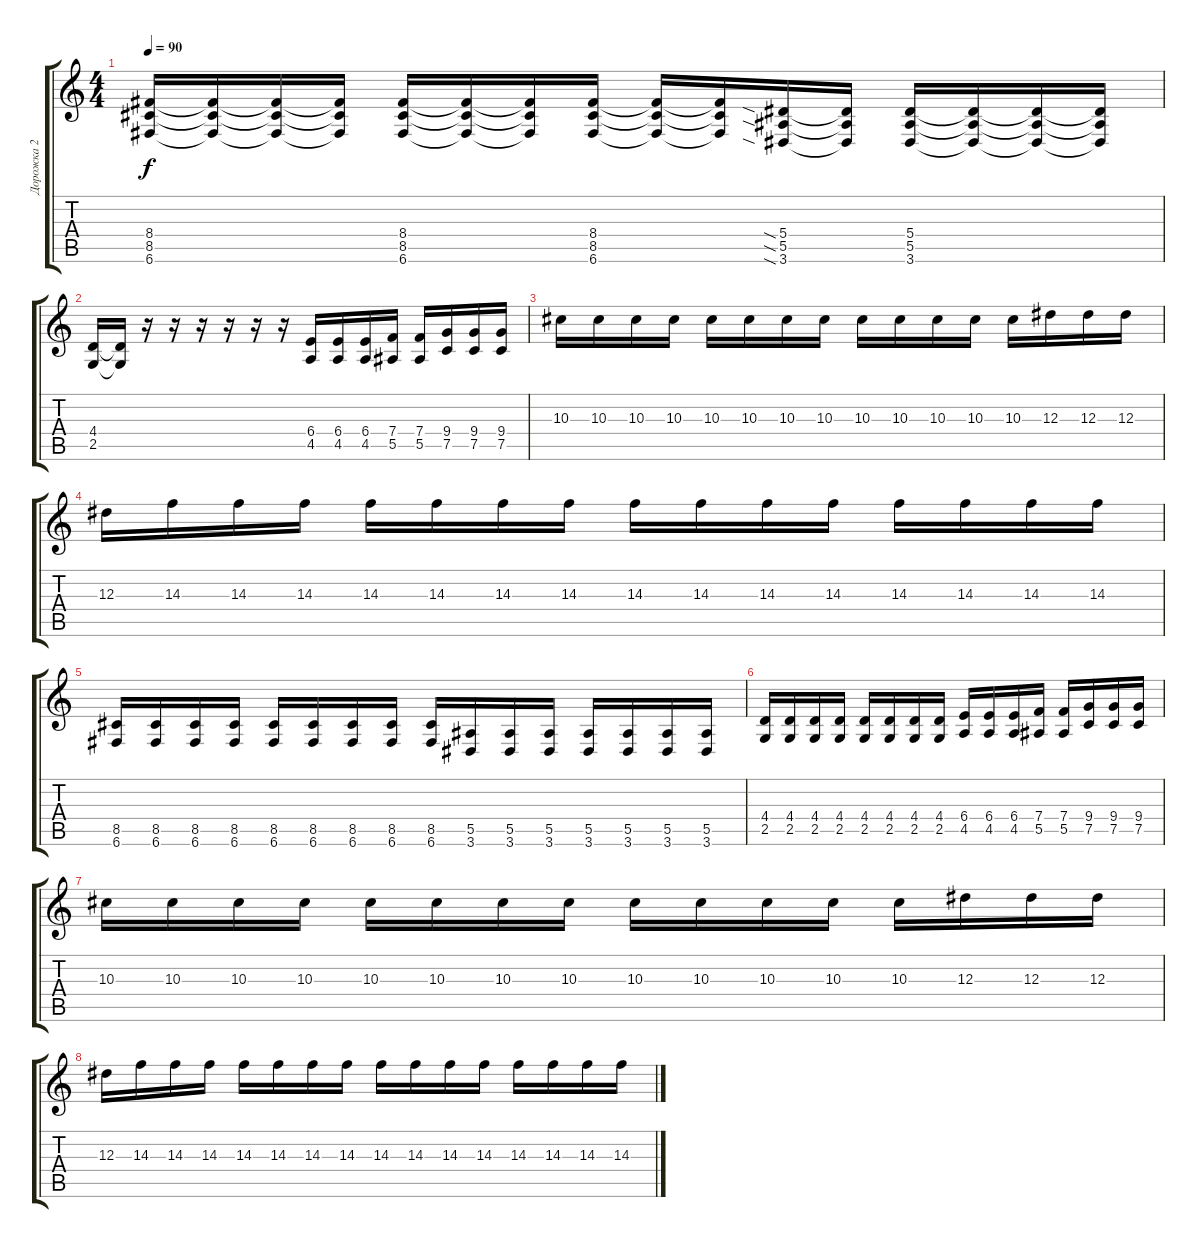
\track ("Дорожка 2" "Дорожка 2") {instrument distortionguitar}
\staff {score tabs}
\tuning (C4 G3 Eb3 Bb2 F2 C2) {hide}
\ts (4 4)
\tempo 90
\clef g2
\ks c
(8.4 8.5 6.6).16{dy f} (8.4{t} 8.5{t} 6.6{t}).16 (8.4{t} 8.5{t} 6.6{t}).16 (8.4{t} 8.5{t} 6.6{t}).16 (8.4 8.5 6.6).16 (8.4{t} 8.5{t} 6.6{t}).16 (8.4{t} 8.5{t} 6.6{t}).16 (8.4 8.5 6.6).16 (8.4{t} 8.5{t} 6.6{t}).16 (8.4{t} 8.5{t} 6.6{t}).16 (5.4{sia} 5.5{sia} 3.6{sia}).16 (5.4{t} 5.5{t} 3.6{t}).16 (5.4 5.5 3.6).16 (5.4{t} 5.5{t} 3.6{t}).16 (5.4{t} 5.5{t} 3.6{t}).16 (5.4{t} 5.5{t} 3.6{t}).16 |
(4.4 2.5).16 (4.4{t} 2.5{t}).16 r.16 r.16 r.16 r.16 r.16 r.16 (6.4 4.5).16 (6.4 4.5).16 (6.4 4.5).16 (7.4 5.5).16 (7.4 5.5).16 (9.4 7.5).16 (9.4 7.5).16 (9.4 7.5).16 |
10.3.16 10.3.16 10.3.16 10.3.16 10.3.16 10.3.16 10.3.16 10.3.16 10.3.16 10.3.16 10.3.16 10.3.16 10.3.16 12.3.16 12.3.16 12.3.16 |
12.3.16 14.3.16 14.3.16 14.3.16 14.3.16 14.3.16 14.3.16 14.3.16 14.3.16 14.3.16 14.3.16 14.3.16 14.3.16 14.3.16 14.3.16 14.3.16 |
(8.5 6.6).16 (8.5 6.6).16 (8.5 6.6).16 (8.5 6.6).16 (8.5 6.6).16 (8.5 6.6).16 (8.5 6.6).16 (8.5 6.6).16 (8.5 6.6).16 (5.5 3.6).16 (5.5 3.6).16 (5.5 3.6).16 (5.5 3.6).16 (5.5 3.6).16 (5.5 3.6).16 (5.5 3.6).16 |
(4.4 2.5).16 (4.4 2.5).16 (4.4 2.5).16 (4.4 2.5).16 (4.4 2.5).16 (4.4 2.5).16 (4.4 2.5).16 (4.4 2.5).16 (6.4 4.5).16 (6.4 4.5).16 (6.4 4.5).16 (7.4 5.5).16 (7.4 5.5).16 (9.4 7.5).16 (9.4 7.5).16 (9.4 7.5).16 |
10.3.16 10.3.16 10.3.16 10.3.16 10.3.16 10.3.16 10.3.16 10.3.16 10.3.16 10.3.16 10.3.16 10.3.16 10.3.16 12.3.16 12.3.16 12.3.16 |
12.3.16 14.3.16 14.3.16 14.3.16 14.3.16 14.3.16 14.3.16 14.3.16 14.3.16 14.3.16 14.3.16 14.3.16 14.3.16 14.3.16 14.3.16 14.3.16
